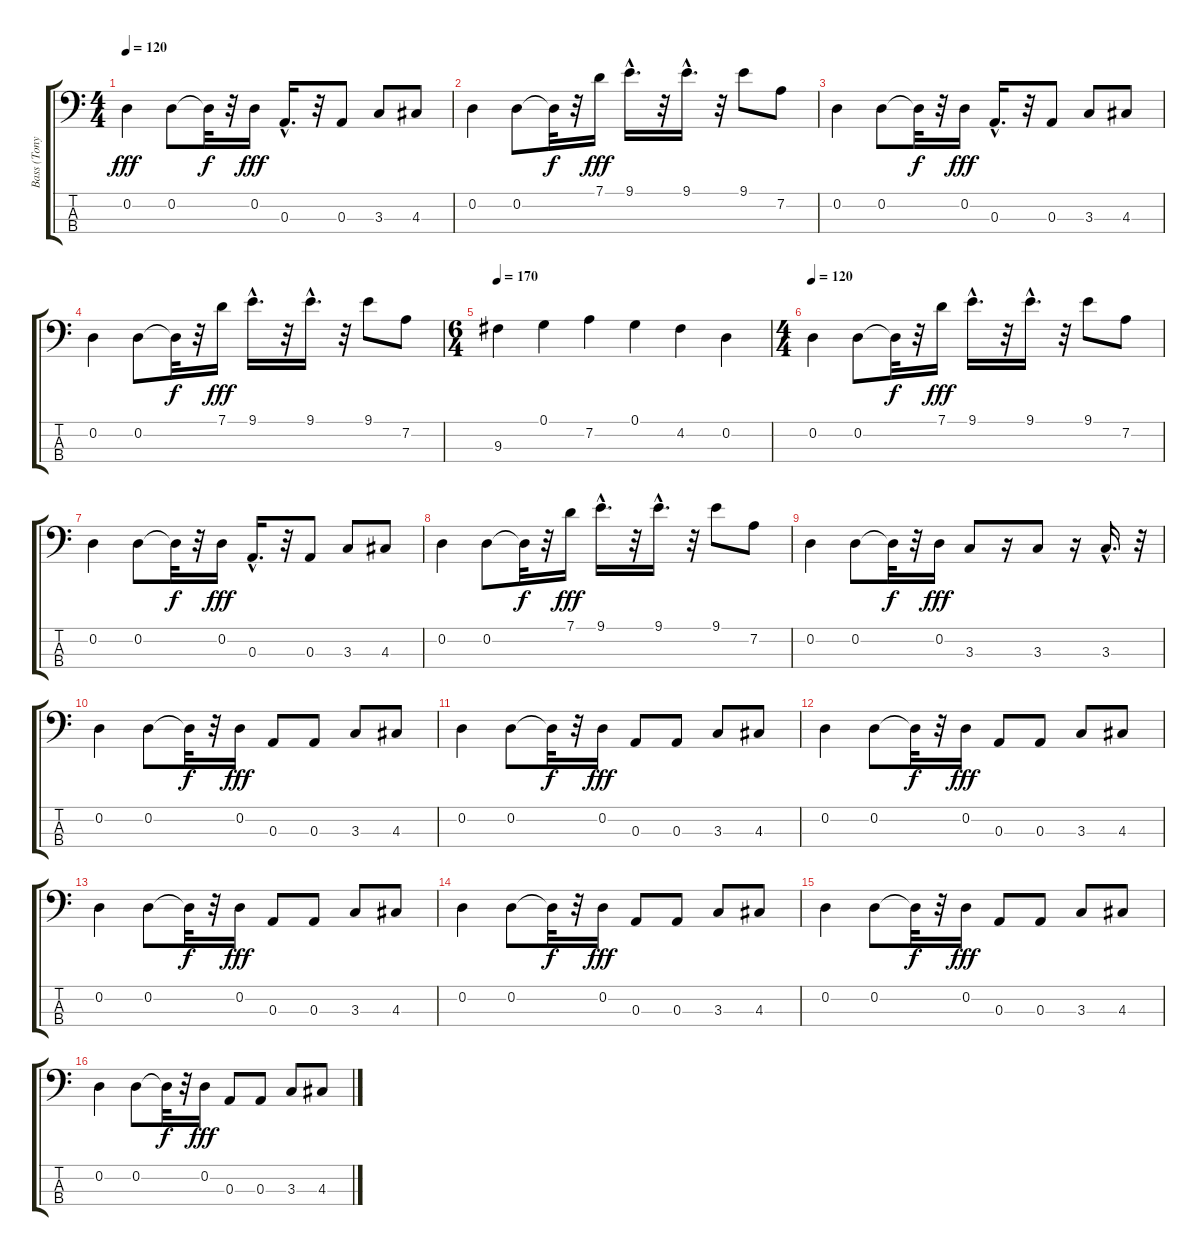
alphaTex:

\track ("Bass (Tony Kanal)" "Bass (Tony") {instrument electricbassfinger}
\staff {score tabs}
\tuning (G2 D2 A1 E1) {hide}
\ts (4 4)
\tempo 120
\clef f4
\ks c
0.2.4{dy fff} 0.2.8 0.2{t}.32{dy f} r.32 0.2.16{dy fff} 0.3{hac}.16{d} r.32 0.3.8 3.3.8 4.3.8 |
0.2.4 0.2.8 0.2{t}.32{dy f} r.32 7.1.16{dy fff} 9.1{hac}.16{d} r.32 9.1{hac}.16{d} r.32 9.1.8 7.2.8 |
0.2.4 0.2.8 0.2{t}.32{dy f} r.32 0.2.16{dy fff} 0.3{hac}.16{d} r.32 0.3.8 3.3.8 4.3.8 |
0.2.4 0.2.8 0.2{t}.32{dy f} r.32 7.1.16{dy fff} 9.1{hac}.16{d} r.32 9.1{hac}.16{d} r.32 9.1.8 7.2.8 |
\ts (6 4)
\tempo 170
9.3.4 0.1.4 7.2.4 0.1.4 4.2.4 0.2.4 |
\ts (4 4)
\tempo 120
0.2.4 0.2.8 0.2{t}.32{dy f} r.32 7.1.16{dy fff} 9.1{hac}.16{d} r.32 9.1{hac}.16{d} r.32 9.1.8 7.2.8 |
0.2.4 0.2.8 0.2{t}.32{dy f} r.32 0.2.16{dy fff} 0.3{hac}.16{d} r.32 0.3.8 3.3.8 4.3.8 |
0.2.4 0.2.8 0.2{t}.32{dy f} r.32 7.1.16{dy fff} 9.1{hac}.16{d} r.32 9.1{hac}.16{d} r.32 9.1.8 7.2.8 |
0.2.4 0.2.8 0.2{t}.32{dy f} r.32 0.2.16{dy fff} 3.3.8 r.16 3.3.8 r.16 3.3{hac}.16{d} r.32 |
0.2.4 0.2.8 0.2{t}.32{dy f} r.32 0.2.16{dy fff} 0.3.8 0.3.8 3.3.8 4.3.8 |
0.2.4 0.2.8 0.2{t}.32{dy f} r.32 0.2.16{dy fff} 0.3.8 0.3.8 3.3.8 4.3.8 |
0.2.4 0.2.8 0.2{t}.32{dy f} r.32 0.2.16{dy fff} 0.3.8 0.3.8 3.3.8 4.3.8 |
0.2.4 0.2.8 0.2{t}.32{dy f} r.32 0.2.16{dy fff} 0.3.8 0.3.8 3.3.8 4.3.8 |
0.2.4 0.2.8 0.2{t}.32{dy f} r.32 0.2.16{dy fff} 0.3.8 0.3.8 3.3.8 4.3.8 |
0.2.4 0.2.8 0.2{t}.32{dy f} r.32 0.2.16{dy fff} 0.3.8 0.3.8 3.3.8 4.3.8 |
0.2.4 0.2.8 0.2{t}.32{dy f} r.32 0.2.16{dy fff} 0.3.8 0.3.8 3.3.8 4.3.8
